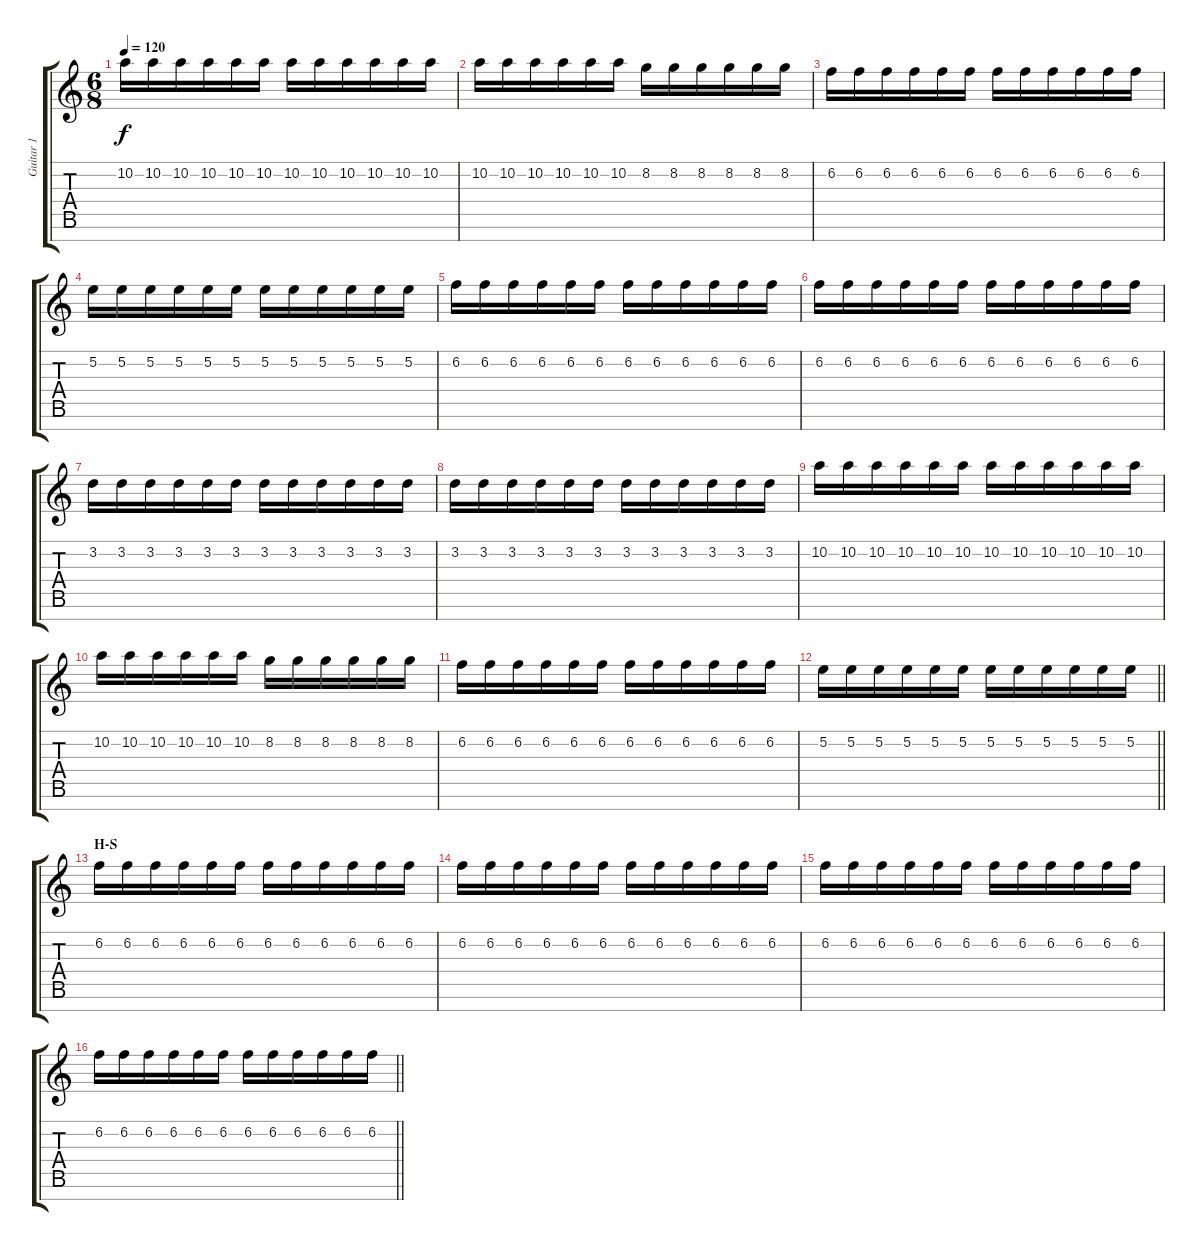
\track ("Guitar 1" "Guitar 1") {instrument electricguitarjazz}
\staff {score tabs}
\tuning (E4 B3 G3 D3 A2 E2 B1) {hide}
\ts (6 8)
\tempo 120
\clef g2
\ks c
10.2.16{dy f} 10.2.16 10.2.16 10.2.16 10.2.16 10.2.16 10.2.16 10.2.16 10.2.16 10.2.16 10.2.16 10.2.16 |
10.2.16 10.2.16 10.2.16 10.2.16 10.2.16 10.2.16 8.2.16 8.2.16 8.2.16 8.2.16 8.2.16 8.2.16 |
6.2.16 6.2.16 6.2.16 6.2.16 6.2.16 6.2.16 6.2.16 6.2.16 6.2.16 6.2.16 6.2.16 6.2.16 |
5.2.16 5.2.16 5.2.16 5.2.16 5.2.16 5.2.16 5.2.16 5.2.16 5.2.16 5.2.16 5.2.16 5.2.16 |
6.2.16 6.2.16 6.2.16 6.2.16 6.2.16 6.2.16 6.2.16 6.2.16 6.2.16 6.2.16 6.2.16 6.2.16 |
6.2.16 6.2.16 6.2.16 6.2.16 6.2.16 6.2.16 6.2.16 6.2.16 6.2.16 6.2.16 6.2.16 6.2.16 |
3.2.16 3.2.16 3.2.16 3.2.16 3.2.16 3.2.16 3.2.16 3.2.16 3.2.16 3.2.16 3.2.16 3.2.16 |
3.2.16 3.2.16 3.2.16 3.2.16 3.2.16 3.2.16 3.2.16 3.2.16 3.2.16 3.2.16 3.2.16 3.2.16 |
10.2.16 10.2.16 10.2.16 10.2.16 10.2.16 10.2.16 10.2.16 10.2.16 10.2.16 10.2.16 10.2.16 10.2.16 |
10.2.16 10.2.16 10.2.16 10.2.16 10.2.16 10.2.16 8.2.16 8.2.16 8.2.16 8.2.16 8.2.16 8.2.16 |
6.2.16 6.2.16 6.2.16 6.2.16 6.2.16 6.2.16 6.2.16 6.2.16 6.2.16 6.2.16 6.2.16 6.2.16 |
\barLineRight lightlight
5.2.16 5.2.16 5.2.16 5.2.16 5.2.16 5.2.16 5.2.16 5.2.16 5.2.16 5.2.16 5.2.16 5.2.16 |
\section ("" "H-S")
6.2.16 6.2.16 6.2.16 6.2.16 6.2.16 6.2.16 6.2.16 6.2.16 6.2.16 6.2.16 6.2.16 6.2.16 |
6.2.16 6.2.16 6.2.16 6.2.16 6.2.16 6.2.16 6.2.16 6.2.16 6.2.16 6.2.16 6.2.16 6.2.16 |
6.2.16 6.2.16 6.2.16 6.2.16 6.2.16 6.2.16 6.2.16 6.2.16 6.2.16 6.2.16 6.2.16 6.2.16 |
\barLineRight lightlight
6.2.16 6.2.16 6.2.16 6.2.16 6.2.16 6.2.16 6.2.16 6.2.16 6.2.16 6.2.16 6.2.16 6.2.16
